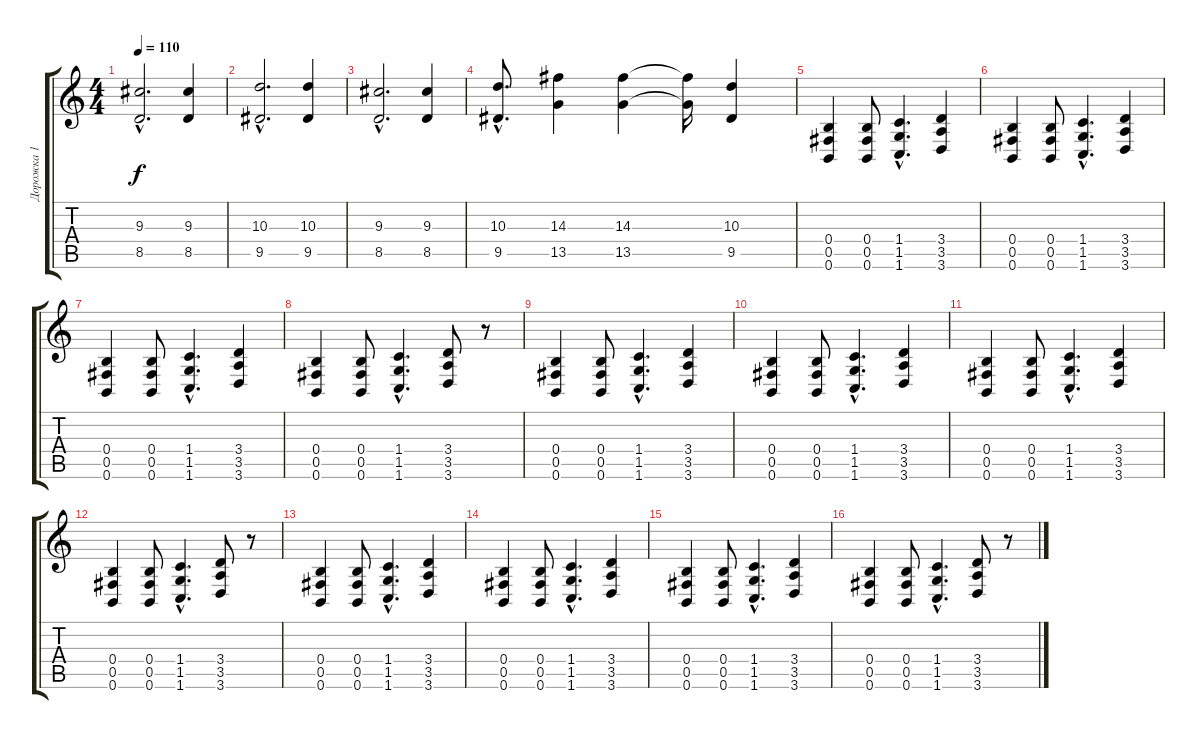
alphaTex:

\track ("Дорожка 1" "Дорожка 1") {instrument distortionguitar}
\staff {score tabs}
\tuning (Db4 Ab3 E3 B2 Gb2 B1) {hide}
\ts (4 4)
\tempo 110
\clef g2
\ks c
(9.3{hac} 8.5{hac}).2{d dy f} (9.3 8.5).4 |
(10.3{hac} 9.5{hac}).2{d} (10.3 9.5).4 |
(9.3{hac} 8.5{hac}).2{d} (9.3 8.5).4 |
(10.3{hac} 9.5{hac}).8{d} (14.3 13.5).4 (14.3 13.5).4 (14.3{t} 13.5{t}).16 (10.3 9.5).4 |
(0.4 0.5 0.6).4 (0.4 0.5 0.6).8 (1.4{hac} 1.5{hac} 1.6{hac}).4{d} (3.4 3.5 3.6).4 |
(0.4 0.5 0.6).4 (0.4 0.5 0.6).8 (1.4{hac} 1.5{hac} 1.6{hac}).4{d} (3.4 3.5 3.6).4 |
(0.4 0.5 0.6).4 (0.4 0.5 0.6).8 (1.4{hac} 1.5{hac} 1.6{hac}).4{d} (3.4 3.5 3.6).4 |
(0.4 0.5 0.6).4 (0.4 0.5 0.6).8 (1.4{hac} 1.5{hac} 1.6{hac}).4{d} (3.4 3.5 3.6).8 r.8 |
(0.4 0.5 0.6).4 (0.4 0.5 0.6).8 (1.4{hac} 1.5{hac} 1.6{hac}).4{d} (3.4 3.5 3.6).4 |
(0.4 0.5 0.6).4 (0.4 0.5 0.6).8 (1.4{hac} 1.5{hac} 1.6{hac}).4{d} (3.4 3.5 3.6).4 |
(0.4 0.5 0.6).4 (0.4 0.5 0.6).8 (1.4{hac} 1.5{hac} 1.6{hac}).4{d} (3.4 3.5 3.6).4 |
(0.4 0.5 0.6).4 (0.4 0.5 0.6).8 (1.4{hac} 1.5{hac} 1.6{hac}).4{d} (3.4 3.5 3.6).8 r.8 |
(0.4 0.5 0.6).4 (0.4 0.5 0.6).8 (1.4{hac} 1.5{hac} 1.6{hac}).4{d} (3.4 3.5 3.6).4 |
(0.4 0.5 0.6).4 (0.4 0.5 0.6).8 (1.4{hac} 1.5{hac} 1.6{hac}).4{d} (3.4 3.5 3.6).4 |
(0.4 0.5 0.6).4 (0.4 0.5 0.6).8 (1.4{hac} 1.5{hac} 1.6{hac}).4{d} (3.4 3.5 3.6).4 |
(0.4 0.5 0.6).4 (0.4 0.5 0.6).8 (1.4{hac} 1.5{hac} 1.6{hac}).4{d} (3.4 3.5 3.6).8 r.8
